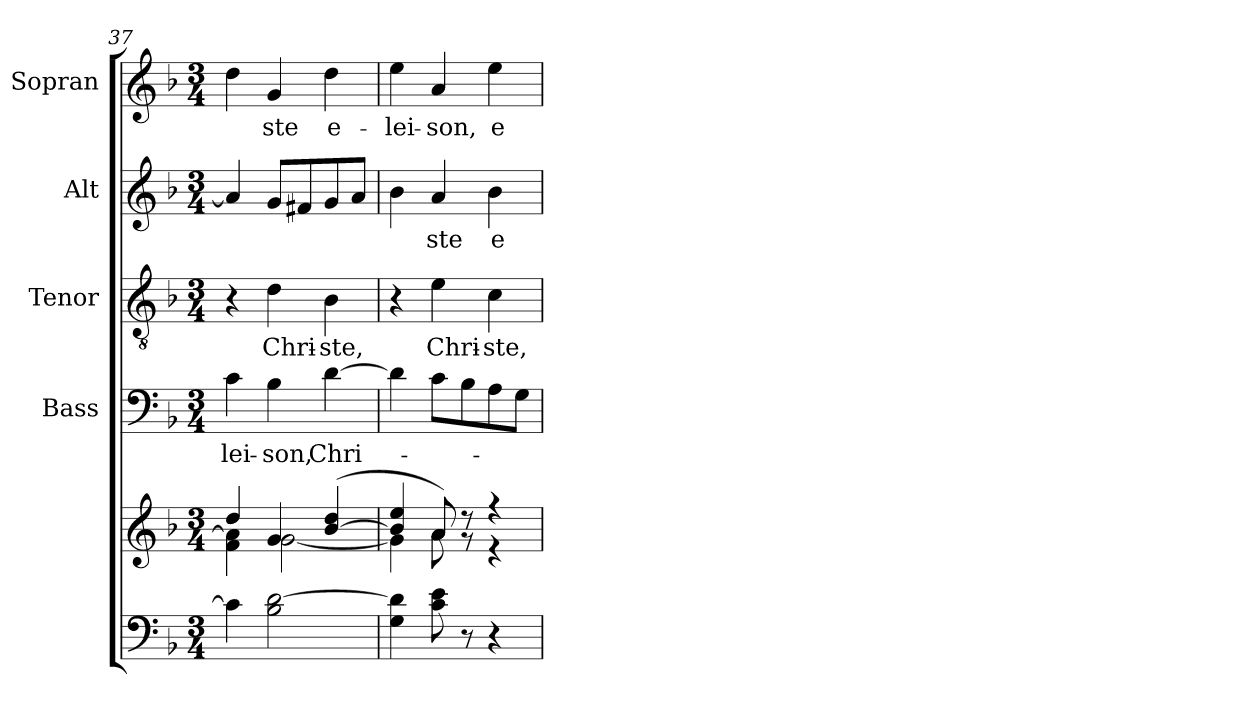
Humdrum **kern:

**kern	**kern	**kern	**text	**kern	**text	**kern	**text	**kern	**text
*part5	*part5	*part4	*part4	*part3	*part3	*part2	*part2	*part1	*part1
*staff6	*staff5	*staff4	*staff4	*staff3	*staff3	*staff2	*staff2	*staff1	*staff1
*	*	*I"Bass	*	*I"Tenor	*	*I"Alt	*	*I"Sopran	*
*	*	*I'B.	*	*I'T.	*	*I'A.	*	*I'S.	*
*clefF4	*clefG2	*clefF4	*	*clefGv2	*	*clefG2	*	*clefG2	*
*k[b-]	*k[b-]	*k[b-]	*	*k[b-]	*	*k[b-]	*	*k[b-]	*
*F:	*F:	*F:	*	*F:	*	*F:	*	*F:	*
*M3/4	*M3/4	*M3/4	*	*M3/4	*	*M3/4	*	*M3/4	*
=37	=37	=37	=37	=37	=37	=37	=37	=37	=37
*	*^	*	*	*	*	*	*	*	*
!	!	!	!	!LO:LY:b	!	!	!	!	!	!
4c\]	4dd/	4f\ 4a\]	4c\	-lei-	4r	.	4a/]	.	4dd\	.
!	!	!	!	!LO:LY:b	!	!LO:LY:b	!	!	!	!LO:LY:b
2B-\ [2d\	4g/	[<2g\	4B-\	-son,	4d\	Chri-	8g/L	.	4g/	-ste
.	.	.	.	.	.	.	8f#X/	.	.	.
!	!	!	!	!LO:LY:b	!	!LO:LY:b	!	!	!	!LO:LY:b
.	([>4b-/ 4dd/	.	[4d\	Chri-	4B-\	-ste,	8g/	.	4dd\	e-
.	.	.	.	.	.	.	8a/J	.	.	.
!!LO:LB:g=z
=38	=38	=38	=38	=38	=38	=38	=38	=38	=38	=38
!	!	!	!	!	!	!	!	!	!	!LO:LY:b
4G\ 4d\]	4b-/] 4ee/	4g\]	4d\]	.	4r	.	4b-\	.	4ee\	-lei-
!	!	!	!	!	!	!LO:LY:b	!	!LO:LY:b	!	!LO:LY:b
8c\ 8e\	8a/)	8a\	8c\L	.	4e\	Chri-	4a/	-ste	4a/	-son,
8r	8r	8r	8B-\	.	.	.	.	.	.	.
!	!	!	!	!	!	!LO:LY:b	!	!LO:LY:b	!	!LO:LY:b
4r	4r	4r	8A\	.	4c\	-ste,	4b-\	e-	4ee\	e-
.	.	.	8G\J	.	.	.	.	.	.	.
*	*v	*v	*	*	*	*	*	*	*	*
=	=	=	=	=	=	=	=	=	=
*-	*-	*-	*-	*-	*-	*-	*-	*-	*-
